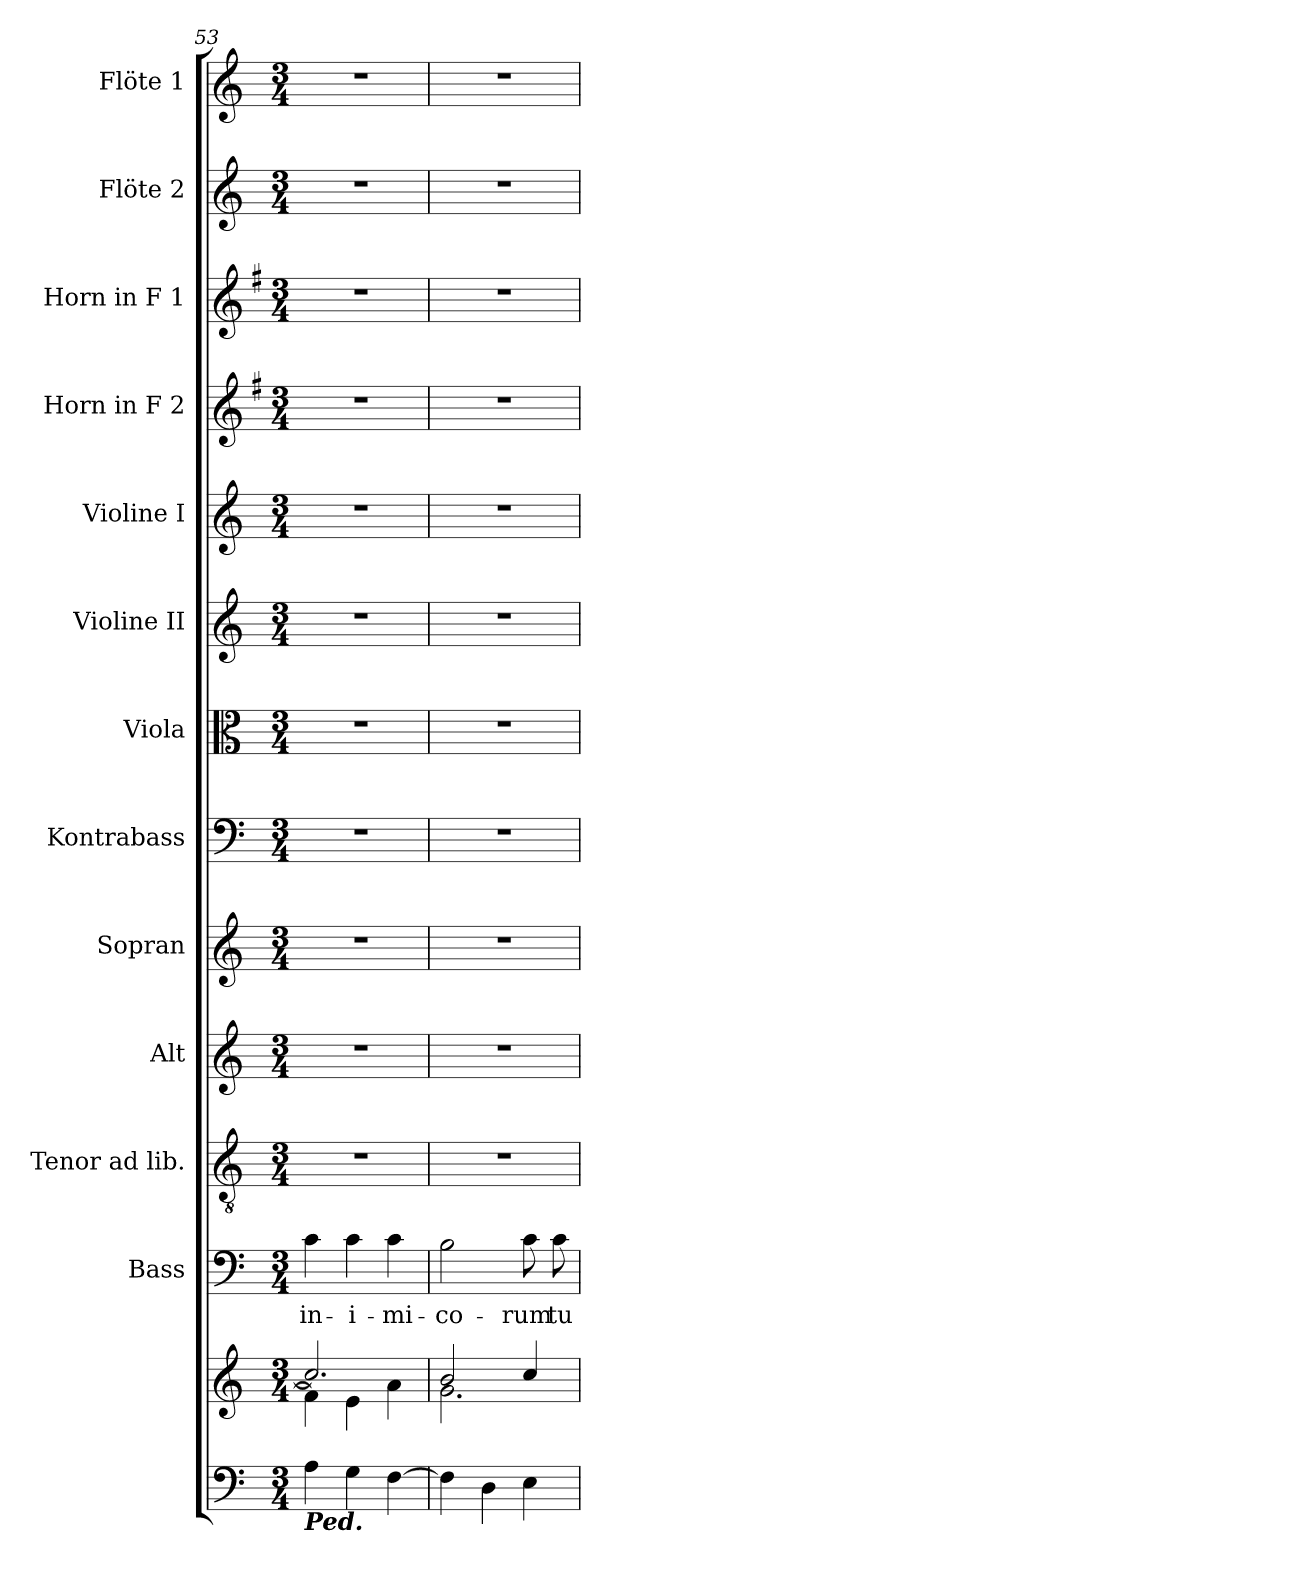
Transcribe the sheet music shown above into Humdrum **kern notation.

**kern	**kern	**kern	**text	**kern	**kern	**kern	**kern	**kern	**kern	**kern	**kern	**kern	**kern	**kern
*part13	*part13	*part12	*part12	*part11	*part10	*part9	*part8	*part7	*part6	*part5	*part4	*part3	*part2	*part1
*staff14	*staff13	*staff12	*staff12	*staff11	*staff10	*staff9	*staff8	*staff7	*staff6	*staff5	*staff4	*staff3	*staff2	*staff1
*	*	*I"Bass	*	*I"Tenor ad lib.	*I"Alt	*I"Sopran	*I"Kontrabass	*I"Viola	*I"Violine II	*I"Violine I	*I"Horn in F 2	*I"Horn in F 1	*I"Flöte 2	*I"Flöte 1
*	*	*I'B.	*	*I'T.	*I'A.	*I'S.	*I'Kb.	*I'Vla.	*I'Vl. II	*I'Vl. I	*	*	*I'Fl. 2	*I'Fl. 1
!!LO:PB:g=z
*clefF4	*clefG2	*clefF4	*	*clefGv2	*clefG2	*clefG2	*clefF4	*clefC3	*clefG2	*clefG2	*clefG2	*clefG2	*clefG2	*clefG2
*	*	*	*	*	*	*	*ITrd7c12	*	*	*	*ITrd4c7	*ITrd4c7	*	*
*k[]	*k[]	*k[]	*	*k[]	*k[]	*k[]	*k[]	*k[]	*k[]	*k[]	*k[]	*k[]	*k[]	*k[]
*C:	*C:	*C:	*	*C:	*C:	*C:	*C:	*C:	*C:	*C:	*C:	*C:	*C:	*C:
*M3/4	*M3/4	*M3/4	*	*M3/4	*M3/4	*M3/4	*M3/4	*M3/4	*M3/4	*M3/4	*M3/4	*M3/4	*M3/4	*M3/4
=53	=53	=53	=53	=53	=53	=53	=53	=53	=53	=53	=53	=53	=53	=53
*	*^	*	*	*	*	*	*	*	*	*	*	*	*	*
!LO:TX:b:Bi:t=Ped.	!	!	!	!	!	!	!	!	!	!	!	!	!	!	!
!	!	!	!	!LO:LY:b	!	!	!	!	!	!	!	!	!	!	!
4A\	2.cc/]	4f\]	4c\	in-	2.r	2.r	2.r	2.r	2.r	2.r	2.r	2.r	2.r	2.r	2.r
!	!	!	!	!LO:LY:b	!	!	!	!	!	!	!	!	!	!	!
4G\	.	4e\	4c\	-i-	.	.	.	.	.	.	.	.	.	.	.
!	!	!	!	!LO:LY:b	!	!	!	!	!	!	!	!	!	!	!
[4F\	.	4a\	4c\	-mi-	.	.	.	.	.	.	.	.	.	.	.
=54	=54	=54	=54	=54	=54	=54	=54	=54	=54	=54	=54	=54	=54	=54	=54
!	!	!	!	!LO:LY:b	!	!	!	!	!	!	!	!	!	!	!
4F\]	2b/	2.g\	2B\	-co-	2.r	2.r	2.r	2.r	2.r	2.r	2.r	2.r	2.r	2.r	2.r
4D\	.	.	.	.	.	.	.	.	.	.	.	.	.	.	.
!	!	!	!	!LO:LY:b	!	!	!	!	!	!	!	!	!	!	!
4E\	4cc/	.	8c\	-rum	.	.	.	.	.	.	.	.	.	.	.
!	!	!	!	!LO:LY:b	!	!	!	!	!	!	!	!	!	!	!
.	.	.	8c\	tu-	.	.	.	.	.	.	.	.	.	.	.
*	*v	*v	*	*	*	*	*	*	*	*	*	*	*	*	*
=	=	=	=	=	=	=	=	=	=	=	=	=	=	=
*-	*-	*-	*-	*-	*-	*-	*-	*-	*-	*-	*-	*-	*-	*-
